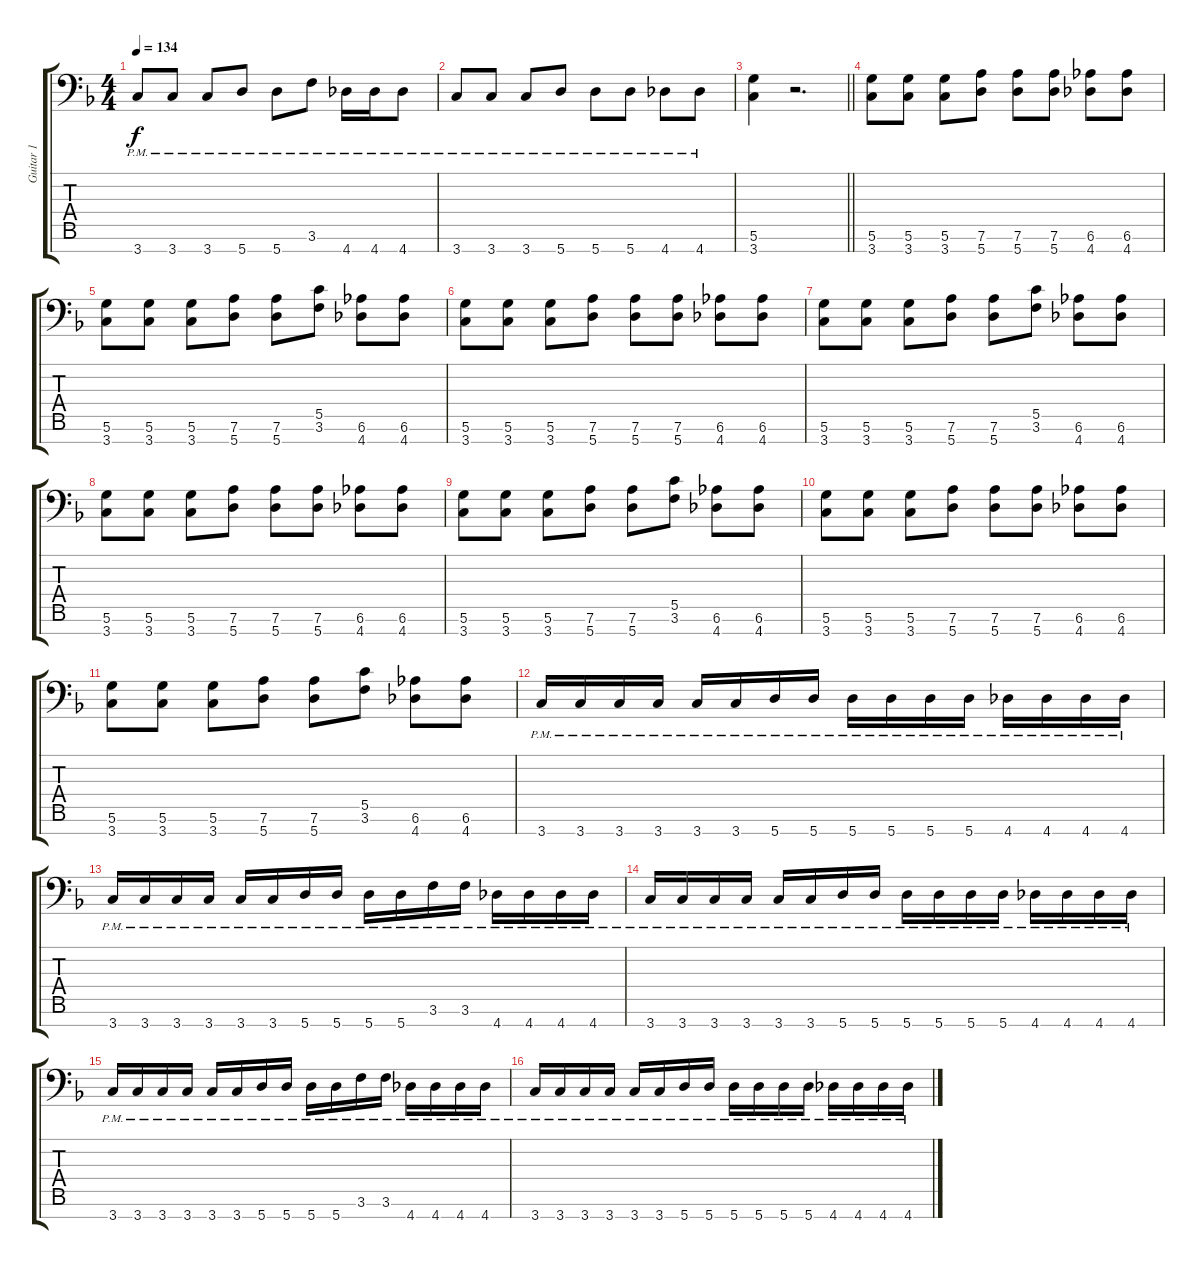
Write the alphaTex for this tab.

\track ("Guitar 1" "Guitar 1") {instrument distortionguitar}
\staff {score tabs}
\tuning (D4 A3 F3 C3 G2 D2 A1) {hide}
\ts (4 4)
\tempo 134
\clef f4
\ks dminor
3.7{pm}.8{dy f} 3.7{pm}.8 3.7{pm}.8 5.7{pm}.8 5.7{pm}.8 3.6{pm}.8 4.7{pm}.16 4.7{pm}.16 4.7{pm}.8 |
3.7{pm}.8 3.7{pm}.8 3.7{pm}.8 5.7{pm}.8 5.7{pm}.8 5.7{pm}.8 4.7{pm}.8 4.7{pm}.8 |
\barLineRight lightlight
(5.6 3.7).4 r.2{d} |
(5.6 3.7).8 (5.6 3.7).8 (5.6 3.7).8 (7.6 5.7).8 (7.6 5.7).8 (7.6 5.7).8 (6.6 4.7).8 (6.6 4.7).8 |
(5.6 3.7).8 (5.6 3.7).8 (5.6 3.7).8 (7.6 5.7).8 (7.6 5.7).8 (5.5 3.6).8 (6.6 4.7).8 (6.6 4.7).8 |
(5.6 3.7).8 (5.6 3.7).8 (5.6 3.7).8 (7.6 5.7).8 (7.6 5.7).8 (7.6 5.7).8 (6.6 4.7).8 (6.6 4.7).8 |
(5.6 3.7).8 (5.6 3.7).8 (5.6 3.7).8 (7.6 5.7).8 (7.6 5.7).8 (5.5 3.6).8 (6.6 4.7).8 (6.6 4.7).8 |
(5.6 3.7).8 (5.6 3.7).8 (5.6 3.7).8 (7.6 5.7).8 (7.6 5.7).8 (7.6 5.7).8 (6.6 4.7).8 (6.6 4.7).8 |
(5.6 3.7).8 (5.6 3.7).8 (5.6 3.7).8 (7.6 5.7).8 (7.6 5.7).8 (5.5 3.6).8 (6.6 4.7).8 (6.6 4.7).8 |
(5.6 3.7).8 (5.6 3.7).8 (5.6 3.7).8 (7.6 5.7).8 (7.6 5.7).8 (7.6 5.7).8 (6.6 4.7).8 (6.6 4.7).8 |
(5.6 3.7).8 (5.6 3.7).8 (5.6 3.7).8 (7.6 5.7).8 (7.6 5.7).8 (5.5 3.6).8 (6.6 4.7).8 (6.6 4.7).8 |
3.7{pm}.16 3.7{pm}.16 3.7{pm}.16 3.7{pm}.16 3.7{pm}.16 3.7{pm}.16 5.7{pm}.16 5.7{pm}.16 5.7{pm}.16 5.7{pm}.16 5.7{pm}.16 5.7{pm}.16 4.7{pm}.16 4.7{pm}.16 4.7{pm}.16 4.7{pm}.16 |
3.7{pm}.16 3.7{pm}.16 3.7{pm}.16 3.7{pm}.16 3.7{pm}.16 3.7{pm}.16 5.7{pm}.16 5.7{pm}.16 5.7{pm}.16 5.7{pm}.16 3.6{pm}.16 3.6{pm}.16 4.7{pm}.16 4.7{pm}.16 4.7{pm}.16 4.7{pm}.16 |
3.7{pm}.16 3.7{pm}.16 3.7{pm}.16 3.7{pm}.16 3.7{pm}.16 3.7{pm}.16 5.7{pm}.16 5.7{pm}.16 5.7{pm}.16 5.7{pm}.16 5.7{pm}.16 5.7{pm}.16 4.7{pm}.16 4.7{pm}.16 4.7{pm}.16 4.7{pm}.16 |
3.7{pm}.16 3.7{pm}.16 3.7{pm}.16 3.7{pm}.16 3.7{pm}.16 3.7{pm}.16 5.7{pm}.16 5.7{pm}.16 5.7{pm}.16 5.7{pm}.16 3.6{pm}.16 3.6{pm}.16 4.7{pm}.16 4.7{pm}.16 4.7{pm}.16 4.7{pm}.16 |
3.7{pm}.16 3.7{pm}.16 3.7{pm}.16 3.7{pm}.16 3.7{pm}.16 3.7{pm}.16 5.7{pm}.16 5.7{pm}.16 5.7{pm}.16 5.7{pm}.16 5.7{pm}.16 5.7{pm}.16 4.7{pm}.16 4.7{pm}.16 4.7{pm}.16 4.7{pm}.16
